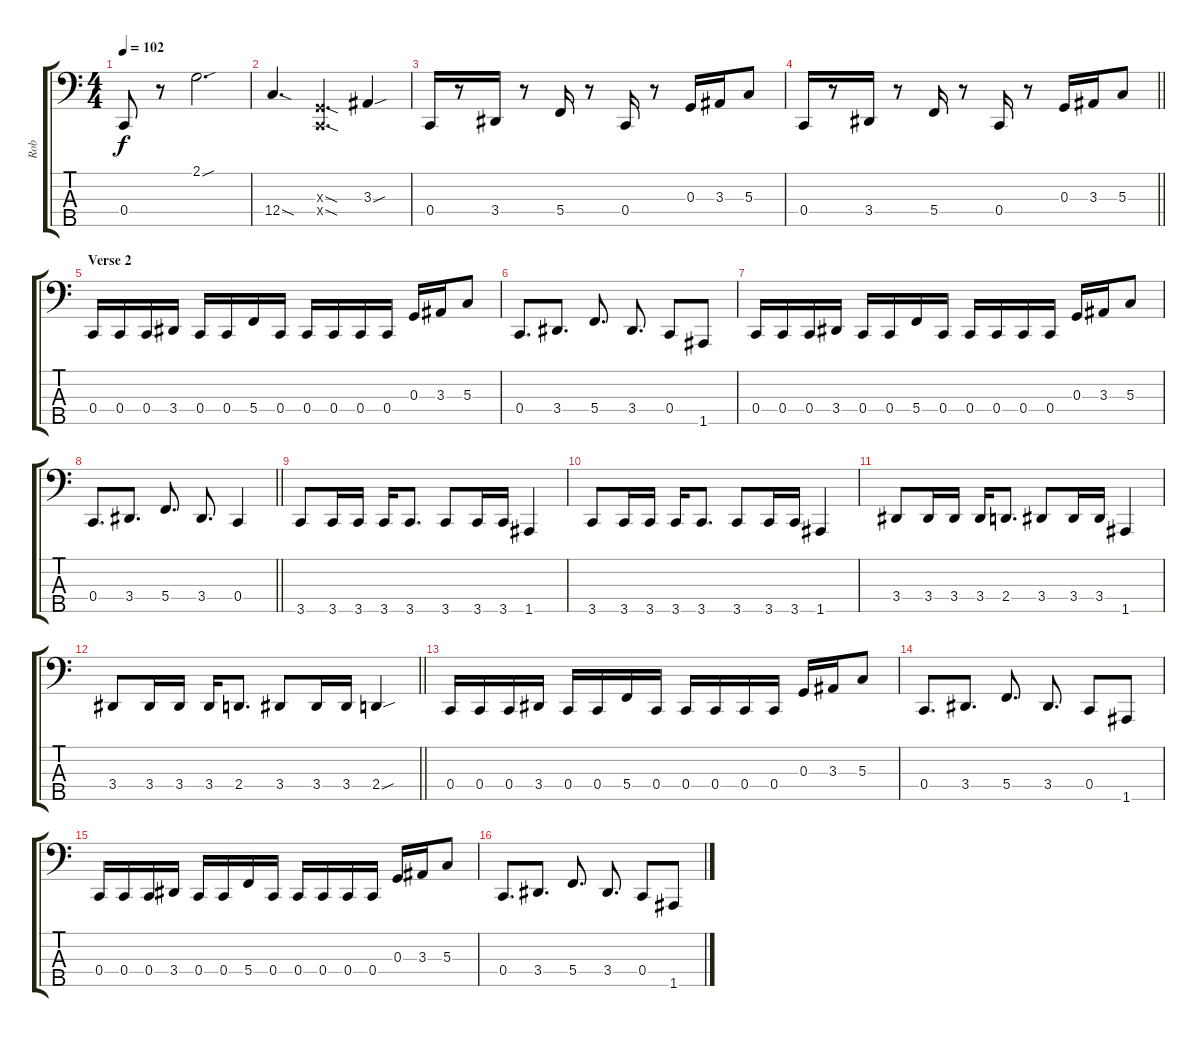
\track ("Rob" "Rob") {instrument electricbassfinger}
\staff {score tabs}
\tuning (F2 C2 G1 C1 A0) {hide}
\ts (4 4)
\section ("" "")
\tempo 102
\clef f4
\ks c
0.4.8{dy f} r.8 2.1{sou}.2{d} |
12.4{sod}.4{d} (0.3{sod x} 0.4{sod x}).4{d} 3.3{sou}.4 |
0.4.16 r.8 3.4.16 r.8 5.4.16 r.8 0.4.16 r.8 0.3.16 3.3.16 5.3.8 |
\barLineRight lightlight
0.4.16 r.8 3.4.16 r.8 5.4.16 r.8 0.4.16 r.8 0.3.16 3.3.16 5.3.8 |
\section ("" "Verse 2")
0.4.16 0.4.16 0.4.16 3.4.16 0.4.16 0.4.16 5.4.16 0.4.16 0.4.16 0.4.16 0.4.16 0.4.16 0.3.16 3.3.16 5.3.8 |
0.4.8{d} 3.4.8{d} 5.4.8{d} 3.4.8{d} 0.4.8 1.5.8 |
0.4.16 0.4.16 0.4.16 3.4.16 0.4.16 0.4.16 5.4.16 0.4.16 0.4.16 0.4.16 0.4.16 0.4.16 0.3.16 3.3.16 5.3.8 |
\barLineRight lightlight
0.4.8{d} 3.4.8{d} 5.4.8{d} 3.4.8{d} 0.4.4 |
\section ("" "")
3.5.8 3.5.16 3.5.16 3.5.16 3.5.8{d} 3.5.8 3.5.16 3.5.16 1.5.4 |
3.5.8 3.5.16 3.5.16 3.5.16 3.5.8{d} 3.5.8 3.5.16 3.5.16 1.5.4 |
3.4.8 3.4.16 3.4.16 3.4.16 2.4.8{d} 3.4.8 3.4.16 3.4.16 1.5.4 |
\barLineRight lightlight
3.4.8 3.4.16 3.4.16 3.4.16 2.4.8{d} 3.4.8 3.4.16 3.4.16 2.4{sou}.4 |
\section ("" "")
0.4.16 0.4.16 0.4.16 3.4.16 0.4.16 0.4.16 5.4.16 0.4.16 0.4.16 0.4.16 0.4.16 0.4.16 0.3.16 3.3.16 5.3.8 |
0.4.8{d} 3.4.8{d} 5.4.8{d} 3.4.8{d} 0.4.8 1.5.8 |
0.4.16 0.4.16 0.4.16 3.4.16 0.4.16 0.4.16 5.4.16 0.4.16 0.4.16 0.4.16 0.4.16 0.4.16 0.3.16 3.3.16 5.3.8 |
0.4.8{d} 3.4.8{d} 5.4.8{d} 3.4.8{d} 0.4.8 1.5.8
